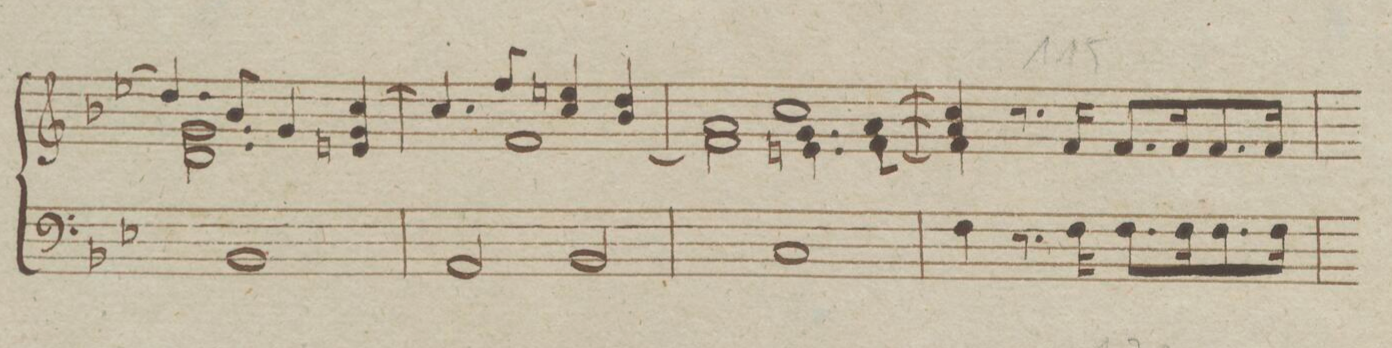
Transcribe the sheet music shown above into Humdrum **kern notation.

**kern	**dynam
*I"Organo	*
*clefF4	*
*k[b-e-]	*
*met(c)	*
*M4/4	*
1BB-	.
=113	=113
2AA/	.
2BB-/	.
=114	=114
1C	.
=115	=115
4F\	.
8.r	.
16F\	.
8.F\L	.
16F\	.
8.F\	.
16F\Jk	.
=116	=116
*-	*-
